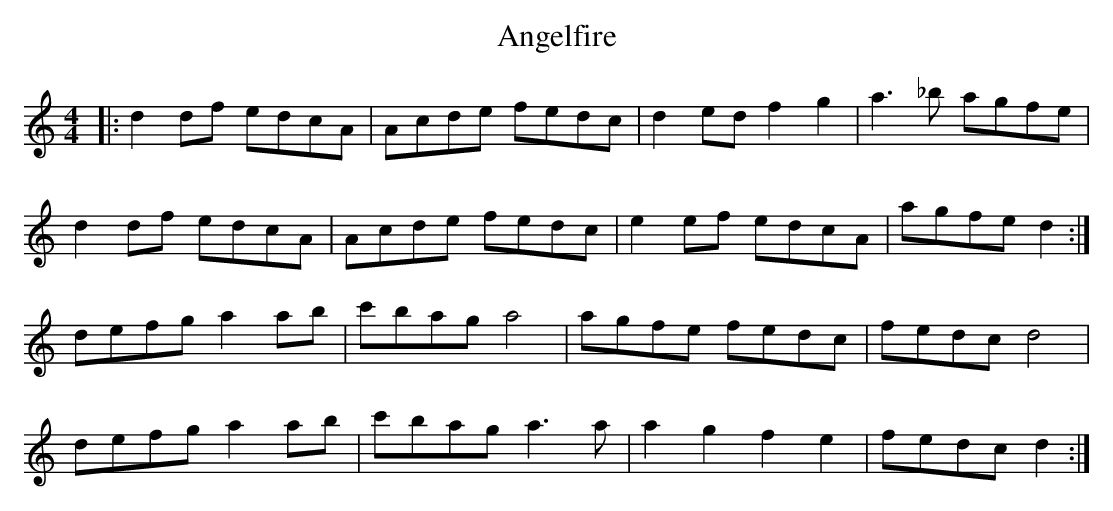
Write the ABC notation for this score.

X:1
T: Angelfire
M: 4/4
L: 1/8
K: Ddor
|:d2 df edcA|Acde fedc|d2 ed f2 g2|a3 _b agfe|
d2 df edcA|Acde fedc|e2 ef edcA|agfe d2:|
defg a2 ab|c'bag a4|agfe fedc|fedc d4|
defg a2 ab|c'bag a3 a|a2 g2 f2 e2|fedc d2:|
